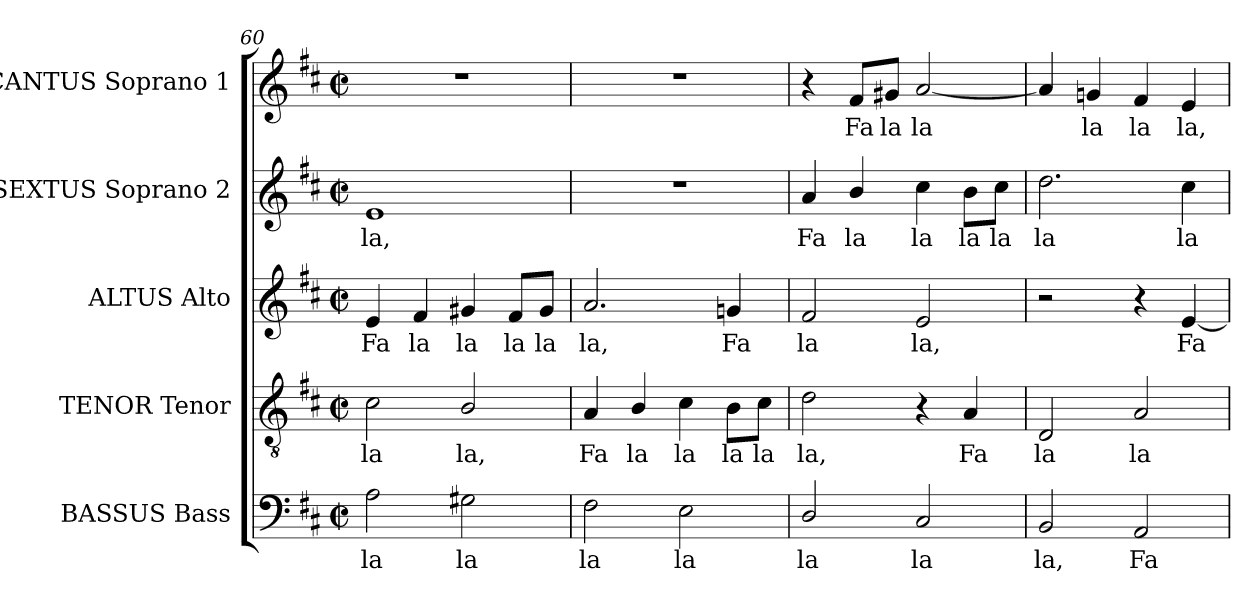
**kern	**text	**kern	**text	**kern	**text	**kern	**text	**kern	**text
*part5	*part5	*part4	*part4	*part3	*part3	*part2	*part2	*part1	*part1
*staff5	*staff5	*staff4	*staff4	*staff3	*staff3	*staff2	*staff2	*staff1	*staff1
*I"BASSUS Bass	*	*I"TENOR Tenor	*	*I"ALTUS Alto	*	*I"SEXTUS Soprano 2	*	*I"CANTUS Soprano 1	*
*I'B	*	*I'T	*	*I'A	*	*I'S2	*	*I'S1	*
*clefF4	*	*clefGv2	*	*clefG2	*	*clefG2	*	*clefG2	*
*	*	*ITrd7c12	*	*	*	*	*	*	*
*k[f#c#]	*	*k[f#c#]	*	*k[f#c#]	*	*k[f#c#]	*	*k[f#c#]	*
*D:	*	*D:	*	*D:	*	*D:	*	*D:	*
*M2/2	*	*M2/2	*	*M2/2	*	*M2/2	*	*M2/2	*
*met(c|)	*	*met(c|)	*	*met(c|)	*	*met(c|)	*	*met(c|)	*
=60	=60	=60	=60	=60	=60	=60	=60	=60	=60
!	!LO:LY:b:color=#000000	!	!	!	!	!	!	!	!
!	!	!	!LO:LY:b:color=#000000	!	!	!	!	!	!
!	!	!	!	!	!LO:LY:b:color=#000000	!	!	!	!
!	!	!	!	!	!	!	!LO:LY:b:color=#000000	!	!
2Ai\	la	2C#i\	la	4ei/	Fa	1ei	la,	1r	.
!	!	!	!	!	!LO:LY:b:color=#000000	!	!	!	!
.	.	.	.	4f#i/	la	.	.	.	.
!	!LO:LY:b:color=#000000	!	!	!	!	!	!	!	!
!	!	!	!LO:LY:b:color=#000000	!	!	!	!	!	!
!	!	!	!	!	!LO:LY:b:color=#000000	!	!	!	!
2G#Xi\	la	2BBi/	la,	4g#Xi/	la	.	.	.	.
!	!	!	!	!	!LO:LY:b:color=#000000	!	!	!	!
.	.	.	.	8f#i/L	la	.	.	.	.
!	!	!	!	!	!LO:LY:b:color=#000000	!	!	!	!
.	.	.	.	8g#i/J	la	.	.	.	.
=61	=61	=61	=61	=61	=61	=61	=61	=61	=61
!	!LO:LY:b:color=#000000	!	!	!	!	!	!	!	!
!	!	!	!LO:LY:b:color=#000000	!	!	!	!	!	!
!	!	!	!	!	!LO:LY:b:color=#000000	!	!	!	!
2F#i\	la	4AAi/	Fa	2.ai/	la,	1r	.	1r	.
!	!	!	!LO:LY:b:color=#000000	!	!	!	!	!	!
.	.	4BBi/	la	.	.	.	.	.	.
!	!LO:LY:b:color=#000000	!	!	!	!	!	!	!	!
!	!	!	!LO:LY:b:color=#000000	!	!	!	!	!	!
2Ei\	la	4C#i\	la	.	.	.	.	.	.
!	!	!	!LO:LY:b:color=#000000	!	!	!	!	!	!
!	!	!	!	!	!LO:LY:b:color=#000000	!	!	!	!
.	.	8BBi\L	la	4gni/	Fa	.	.	.	.
!	!	!	!LO:LY:b:color=#000000	!	!	!	!	!	!
.	.	8C#i\J	la	.	.	.	.	.	.
!!LO:LB:g=z
=62	=62	=62	=62	=62	=62	=62	=62	=62	=62
!	!LO:LY:b:color=#000000	!	!	!	!	!	!	!	!
!	!	!	!LO:LY:b:color=#000000	!	!	!	!	!	!
!	!	!	!	!	!LO:LY:b:color=#000000	!	!	!	!
!	!	!	!	!	!	!	!LO:LY:b:color=#000000	!	!
2Di/	la	2Di\	la,	2f#i/	la	4ai/	Fa	4r	.
!	!	!	!	!	!	!	!LO:LY:b:color=#000000	!	!
!	!	!	!	!	!	!	!	!	!LO:LY:b:color=#000000
.	.	.	.	.	.	4bi/	la	8f#i/L	Fa
!	!	!	!	!	!	!	!	!	!LO:LY:b:color=#000000
.	.	.	.	.	.	.	.	8g#Xi/J	la
!	!LO:LY:b:color=#000000	!	!	!	!	!	!	!	!
!	!	!	!	!	!LO:LY:b:color=#000000	!	!	!	!
!	!	!	!	!	!	!	!LO:LY:b:color=#000000	!	!
!	!	!	!	!	!	!	!	!	!LO:LY:b:color=#000000
2C#i/	la	4r	.	2ei/	la,	4cc#i\	la	[2ai/	la
!	!	!	!LO:LY:b:color=#000000	!	!	!	!	!	!
!	!	!	!	!	!	!	!LO:LY:b:color=#000000	!	!
.	.	4AAi/	Fa	.	.	8bi\L	la	.	.
!	!	!	!	!	!	!	!LO:LY:b:color=#000000	!	!
.	.	.	.	.	.	8cc#i\J	la	.	.
=63	=63	=63	=63	=63	=63	=63	=63	=63	=63
!	!LO:LY:b:color=#000000	!	!	!	!	!	!	!	!
!	!	!	!LO:LY:b:color=#000000	!	!	!	!	!	!
!	!	!	!	!	!	!	!LO:LY:b:color=#000000	!	!
2BBi/	la,	2DDi/	la	2r	.	2.ddi\	la	4ai/]	.
!	!	!	!	!	!	!	!	!	!LO:LY:b:color=#000000
.	.	.	.	.	.	.	.	4gni/	la
!	!LO:LY:b:color=#000000	!	!	!	!	!	!	!	!
!	!	!	!LO:LY:b:color=#000000	!	!	!	!	!	!
!	!	!	!	!	!	!	!	!	!LO:LY:b:color=#000000
2AAi/	Fa	2AAi/	la	4r	.	.	.	4f#i/	la
!	!	!	!	!	!LO:LY:b:color=#000000	!	!	!	!
!	!	!	!	!	!	!	!LO:LY:b:color=#000000	!	!
!	!	!	!	!	!	!	!	!	!LO:LY:b:color=#000000
.	.	.	.	[4ei/	Fa	4cc#i\	la	4ei/	la,
=	=	=	=	=	=	=	=	=	=
*-	*-	*-	*-	*-	*-	*-	*-	*-	*-
